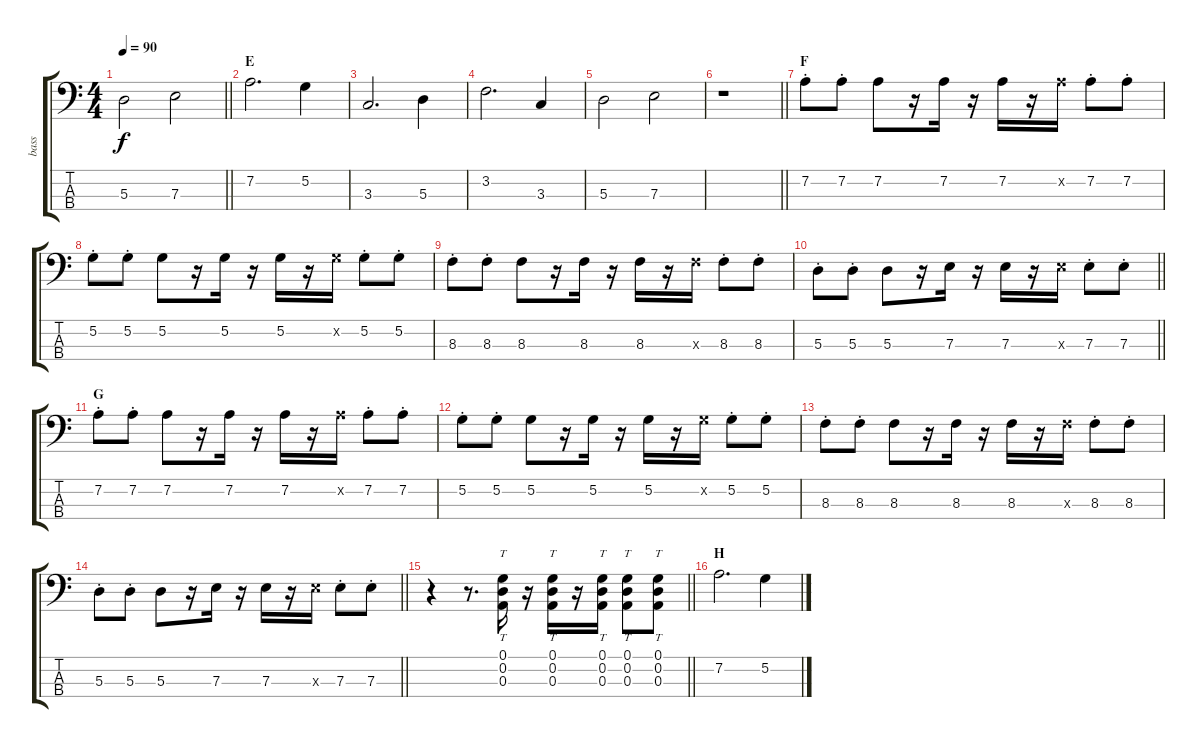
\track ("bass" "bass") {instrument acousticbass}
\staff {score tabs}
\tuning (G2 D2 A1 E1) {hide}
\ts (4 4)
\tempo 90
\clef f4
\barLineRight lightlight
\ks c
5.3.2{dy f} 7.3.2 |
\section ("" "E")
7.2.2{d} 5.2.4 |
3.3.2{d} 5.3.4 |
3.2.2{d} 3.3.4 |
5.3.2 7.3.2 |
\barLineRight lightlight
r.1 |
\section ("" "F")
7.2{st}.8 7.2{st}.8 7.2.8 r.16 7.2.16 r.16 7.2.16 r.16 7.2{x}.16 7.2{st}.8 7.2{st}.8 |
5.2{st}.8 5.2{st}.8 5.2.8 r.16 5.2.16 r.16 5.2.16 r.16 5.2{x}.16 5.2{st}.8 5.2{st}.8 |
8.3{st}.8 8.3{st}.8 8.3.8 r.16 8.3.16 r.16 8.3.16 r.16 8.3{x}.16 8.3{st}.8 8.3{st}.8 |
\barLineRight lightlight
5.3{st}.8 5.3{st}.8 5.3.8 r.16 7.3.16 r.16 7.3.16 r.16 7.3{x}.16 7.3{st}.8 7.3{st}.8 |
\section ("" "G")
7.2{st}.8 7.2{st}.8 7.2.8 r.16 7.2.16 r.16 7.2.16 r.16 7.2{x}.16 7.2{st}.8 7.2{st}.8 |
5.2{st}.8 5.2{st}.8 5.2.8 r.16 5.2.16 r.16 5.2.16 r.16 5.2{x}.16 5.2{st}.8 5.2{st}.8 |
8.3{st}.8 8.3{st}.8 8.3.8 r.16 8.3.16 r.16 8.3.16 r.16 8.3{x}.16 8.3{st}.8 8.3{st}.8 |
\barLineRight lightlight
5.3{st}.8 5.3{st}.8 5.3.8 r.16 7.3.16 r.16 7.3.16 r.16 7.3{x}.16 7.3{st}.8 7.3{st}.8 |
\barLineRight lightlight
r.4 r.8{d} (0.1 0.2 0.3).16{tt} r.16 (0.1 0.2 0.3).16{tt} r.16 (0.1 0.2 0.3).16{tt} (0.1 0.2 0.3).8{tt} (0.1 0.2 0.3).8{tt} |
\section ("" "H")
7.2.2{d} 5.2.4
